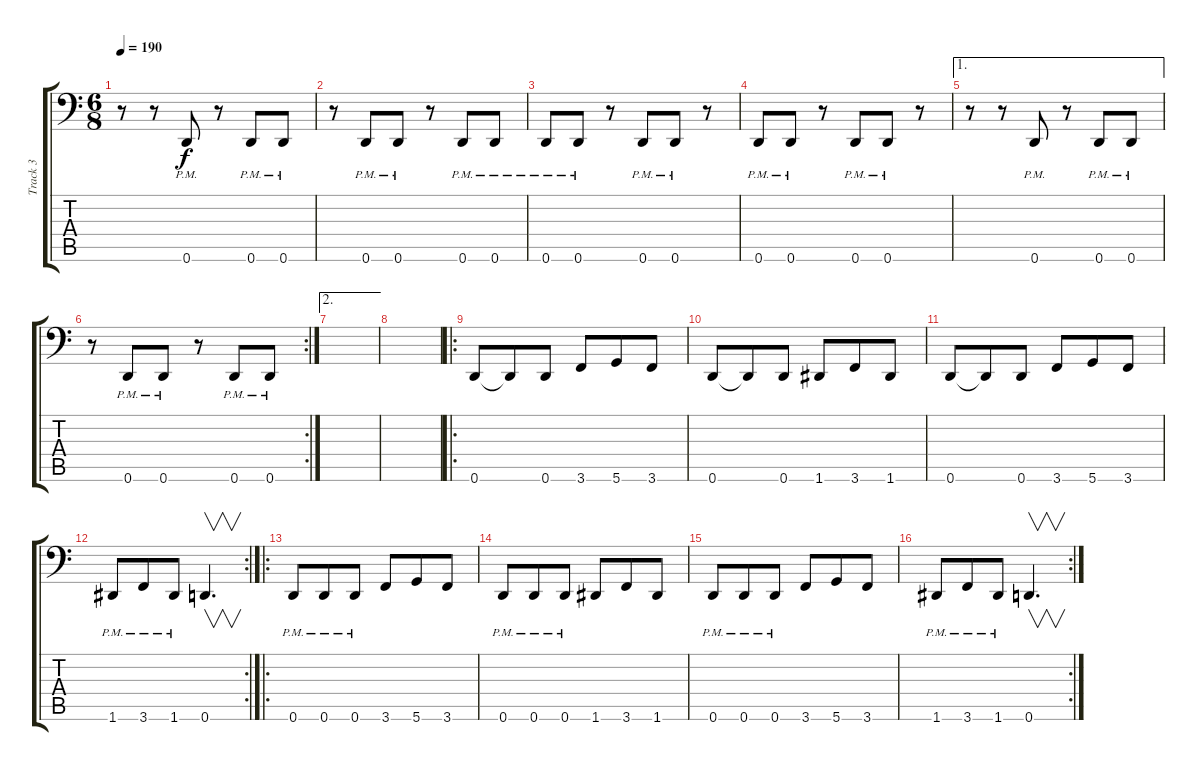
\track ("Track 3" "Track 3") {instrument electricbasspick}
\staff {score tabs}
\tuning (E3 B2 G2 D2 A1 D1) {hide}
\ts (6 8)
\tempo 190
\clef f4
\ks c
r.8{dy f} r.8 0.6{pm}.8 r.8 0.6{pm}.8 0.6{pm}.8 |
r.8 0.6{pm}.8 0.6{pm}.8 r.8 0.6{pm}.8 0.6{pm}.8 |
0.6{pm}.8 0.6{pm}.8 r.8 0.6{pm}.8 0.6{pm}.8 r.8 |
0.6{pm}.8 0.6{pm}.8 r.8 0.6{pm}.8 0.6{pm}.8 r.8 |
\ae 1
r.8 r.8 0.6{pm}.8 r.8 0.6{pm}.8 0.6{pm}.8 |
\rc 2
r.8 0.6{pm}.8 0.6{pm}.8 r.8 0.6{pm}.8 0.6{pm}.8 |
\ae 2
|
|
\ro
0.6.8 0.6{t}.8 0.6.8 3.6.8 5.6.8 3.6.8 |
0.6.8 0.6{t}.8 0.6.8 1.6.8 3.6.8 1.6.8 |
0.6.8 0.6{t}.8 0.6.8 3.6.8 5.6.8 3.6.8 |
\rc 2
1.6{pm}.8 3.6{pm}.8 1.6{pm}.8 0.6.4{v d} |
\ro
0.6{pm}.8 0.6{pm}.8 0.6{pm}.8 3.6.8 5.6.8 3.6.8 |
0.6{pm}.8 0.6{pm}.8 0.6{pm}.8 1.6.8 3.6.8 1.6.8 |
0.6{pm}.8 0.6{pm}.8 0.6{pm}.8 3.6.8 5.6.8 3.6.8 |
\rc 2
1.6{pm}.8 3.6{pm}.8 1.6{pm}.8 0.6.4{v d}
